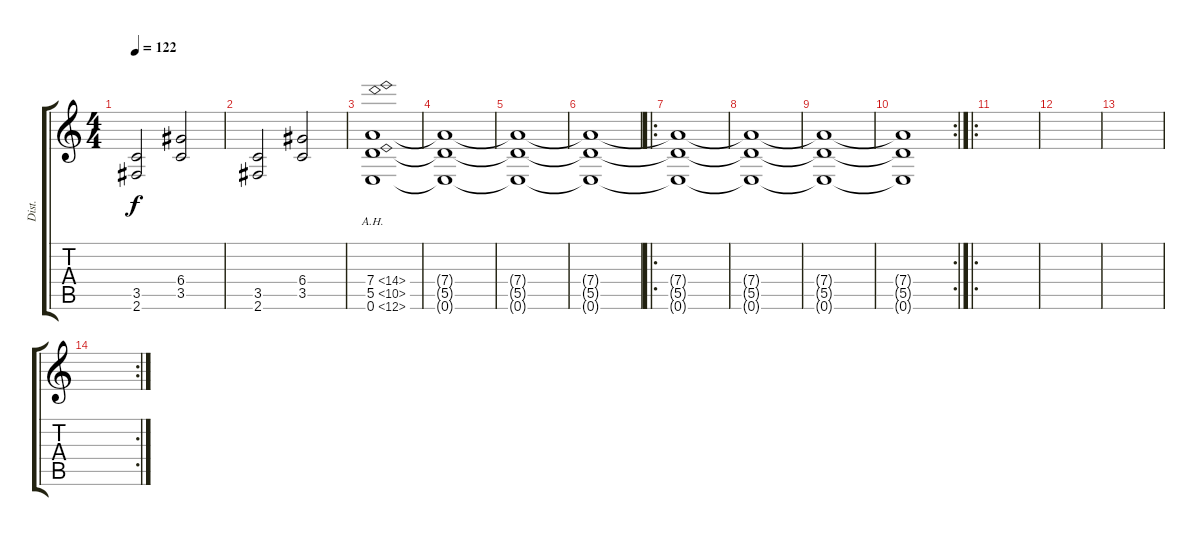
\track ("Dist." "Dist.") {instrument overdrivenguitar}
\staff {score tabs}
\tuning (E4 B3 G3 D3 A2 E2) {hide}
\ts (4 4)
\tempo 122
\clef g2
\ks c
(3.5 2.6).2{dy f} (6.4 3.5).2 |
(3.5 2.6).2 (6.4 3.5).2 |
(7.4{ah 7} 5.5{ah 5} 0.6{ah 12}).1 |
(7.4{t} 5.5{t} 0.6{t}).1 |
(7.4{t} 5.5{t} 0.6{t}).1 |
(7.4{t} 5.5{t} 0.6{t}).1 |
\ro
(7.4{t} 5.5{t} 0.6{t}).1 |
(7.4{t} 5.5{t} 0.6{t}).1 |
(7.4{t} 5.5{t} 0.6{t}).1 |
\rc 2
(7.4{t} 5.5{t} 0.6{t}).1 |
\ro
|
|
|
\rc 2
